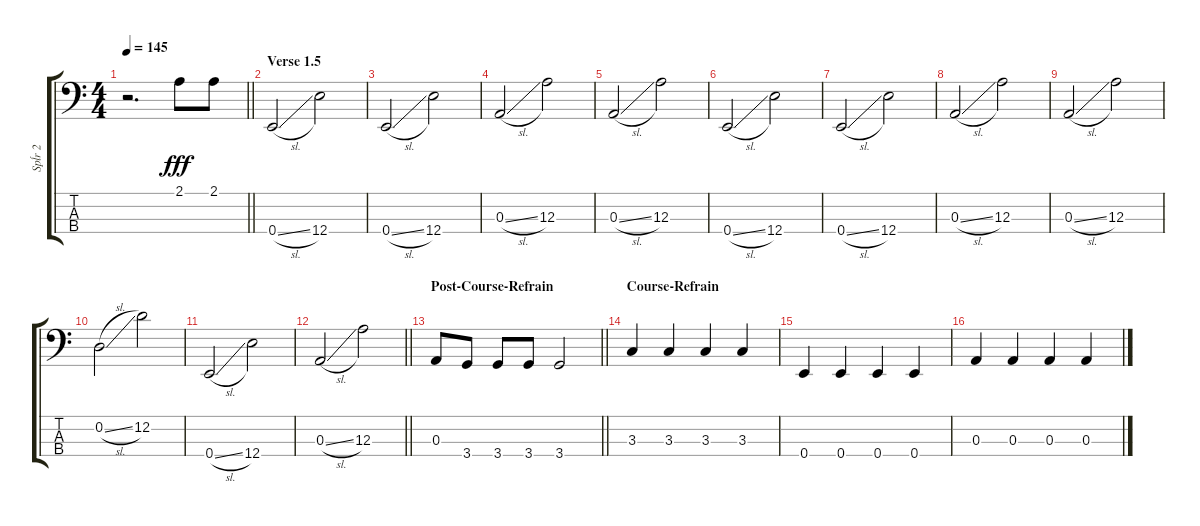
\track ("Spĺr 2" "Spĺr 2") {instrument electricbasspick}
\staff {score tabs}
\tuning (G2 D2 A1 E1) {hide}
\ts (4 4)
\tempo 145
\clef f4
\barLineRight lightlight
\ks c
r.2{d dy fff} 2.1.8 2.1.8 |
\section ("" "Verse 1.5")
0.4{sl}.2 12.4.2 |
0.4{sl}.2 12.4.2 |
0.3{sl}.2 12.3.2 |
0.3{sl}.2 12.3.2 |
0.4{sl}.2 12.4.2 |
0.4{sl}.2 12.4.2 |
0.3{sl}.2 12.3.2 |
0.3{sl}.2 12.3.2 |
0.2{sl}.2 12.2.2 |
0.4{sl}.2 12.4.2 |
\barLineRight lightlight
0.3{sl}.2 12.3.2 |
\section ("" "Post-Course-Refrain")
\barLineRight lightlight
0.3.8 3.4.8 3.4.8 3.4.8 3.4.2 |
\section ("" "Course-Refrain")
3.3.4 3.3.4 3.3.4 3.3.4 |
0.4.4 0.4.4 0.4.4 0.4.4 |
0.3.4 0.3.4 0.3.4 0.3.4
